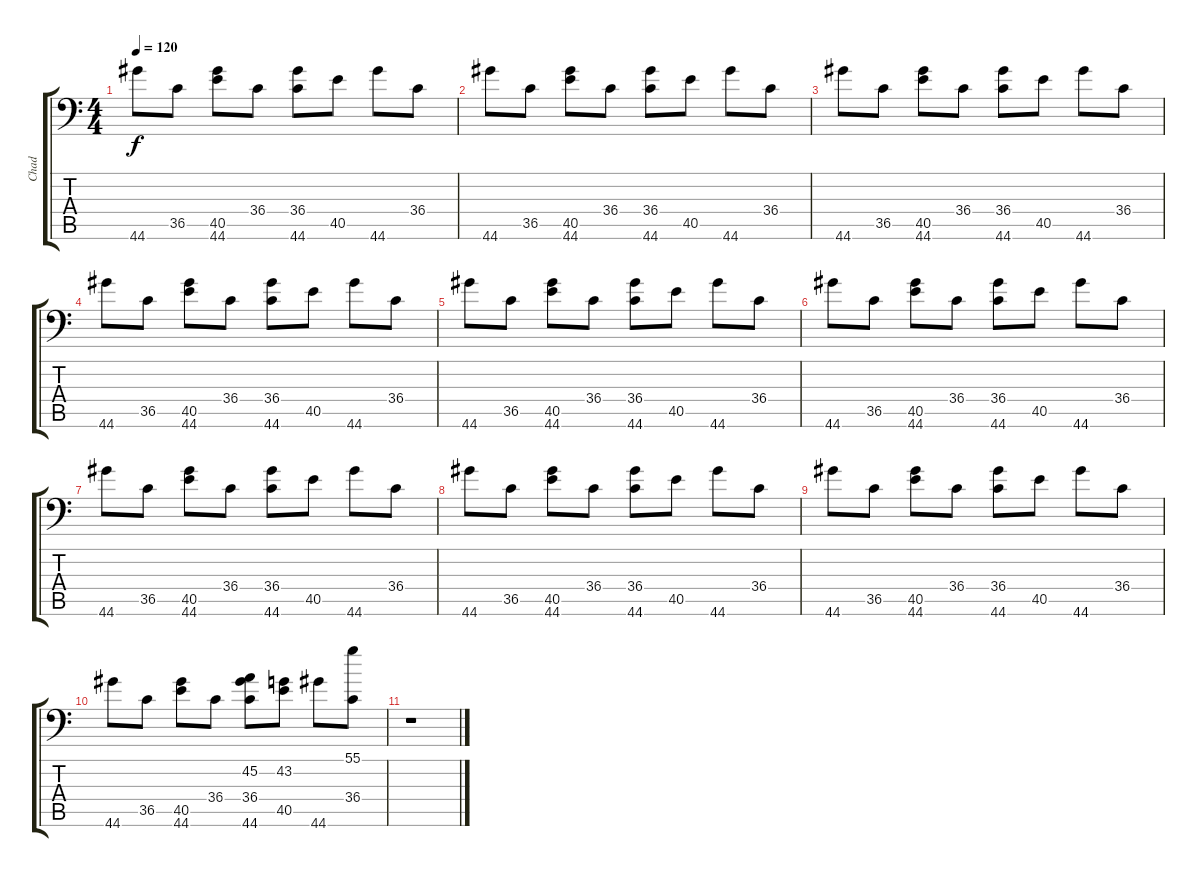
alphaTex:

\track ("Chad" "Chad") {instrument acousticgrandpiano}
\staff {score tabs}
\tuning (C-1 C-1 C-1 C-1 C-1 C-1) {hide}
\ts (4 4)
\tempo 120
\clef f4
\ks c
44.6.8{dy f} 36.5.8 (40.5 44.6).8 36.4.8 (36.4 44.6).8 40.5.8 44.6.8 36.4.8 |
44.6.8 36.5.8 (40.5 44.6).8 36.4.8 (36.4 44.6).8 40.5.8 44.6.8 36.4.8 |
44.6.8 36.5.8 (40.5 44.6).8 36.4.8 (36.4 44.6).8 40.5.8 44.6.8 36.4.8 |
44.6.8 36.5.8 (40.5 44.6).8 36.4.8 (36.4 44.6).8 40.5.8 44.6.8 36.4.8 |
44.6.8 36.5.8 (40.5 44.6).8 36.4.8 (36.4 44.6).8 40.5.8 44.6.8 36.4.8 |
44.6.8 36.5.8 (40.5 44.6).8 36.4.8 (36.4 44.6).8 40.5.8 44.6.8 36.4.8 |
44.6.8 36.5.8 (40.5 44.6).8 36.4.8 (36.4 44.6).8 40.5.8 44.6.8 36.4.8 |
44.6.8 36.5.8 (40.5 44.6).8 36.4.8 (36.4 44.6).8 40.5.8 44.6.8 36.4.8 |
44.6.8 36.5.8 (40.5 44.6).8 36.4.8 (36.4 44.6).8 40.5.8 44.6.8 36.4.8 |
44.6.8 36.5.8 (40.5 44.6).8 36.4.8 (45.2 36.4 44.6).8 (43.2 40.5).8 44.6.8 (55.1 36.4).8 |
r.1
